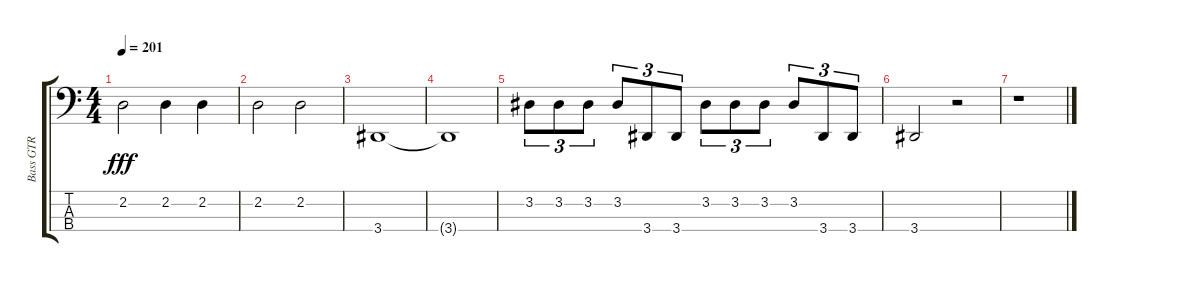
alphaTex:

\track ("Bass GTR" "Bass GTR") {instrument electricbassfinger}
\staff {score tabs}
\tuning (F2 C2 G1 C1) {hide}
\ts (4 4)
\tempo 201
\clef f4
\ks aminor
2.2.2{dy fff} 2.2.4 2.2.4 |
2.2.2 2.2.2 |
3.4.1 |
3.4{t}.1 |
3.2.8{tu (3 2)} 3.2.8{tu (3 2)} 3.2.8{tu (3 2)} 3.2.8{tu (3 2)} 3.4.8{tu (3 2)} 3.4.8{tu (3 2)} 3.2.8{tu (3 2)} 3.2.8{tu (3 2)} 3.2.8{tu (3 2)} 3.2.8{tu (3 2)} 3.4.8{tu (3 2)} 3.4.8{tu (3 2)} |
3.4.2 r.2 |
r.1
